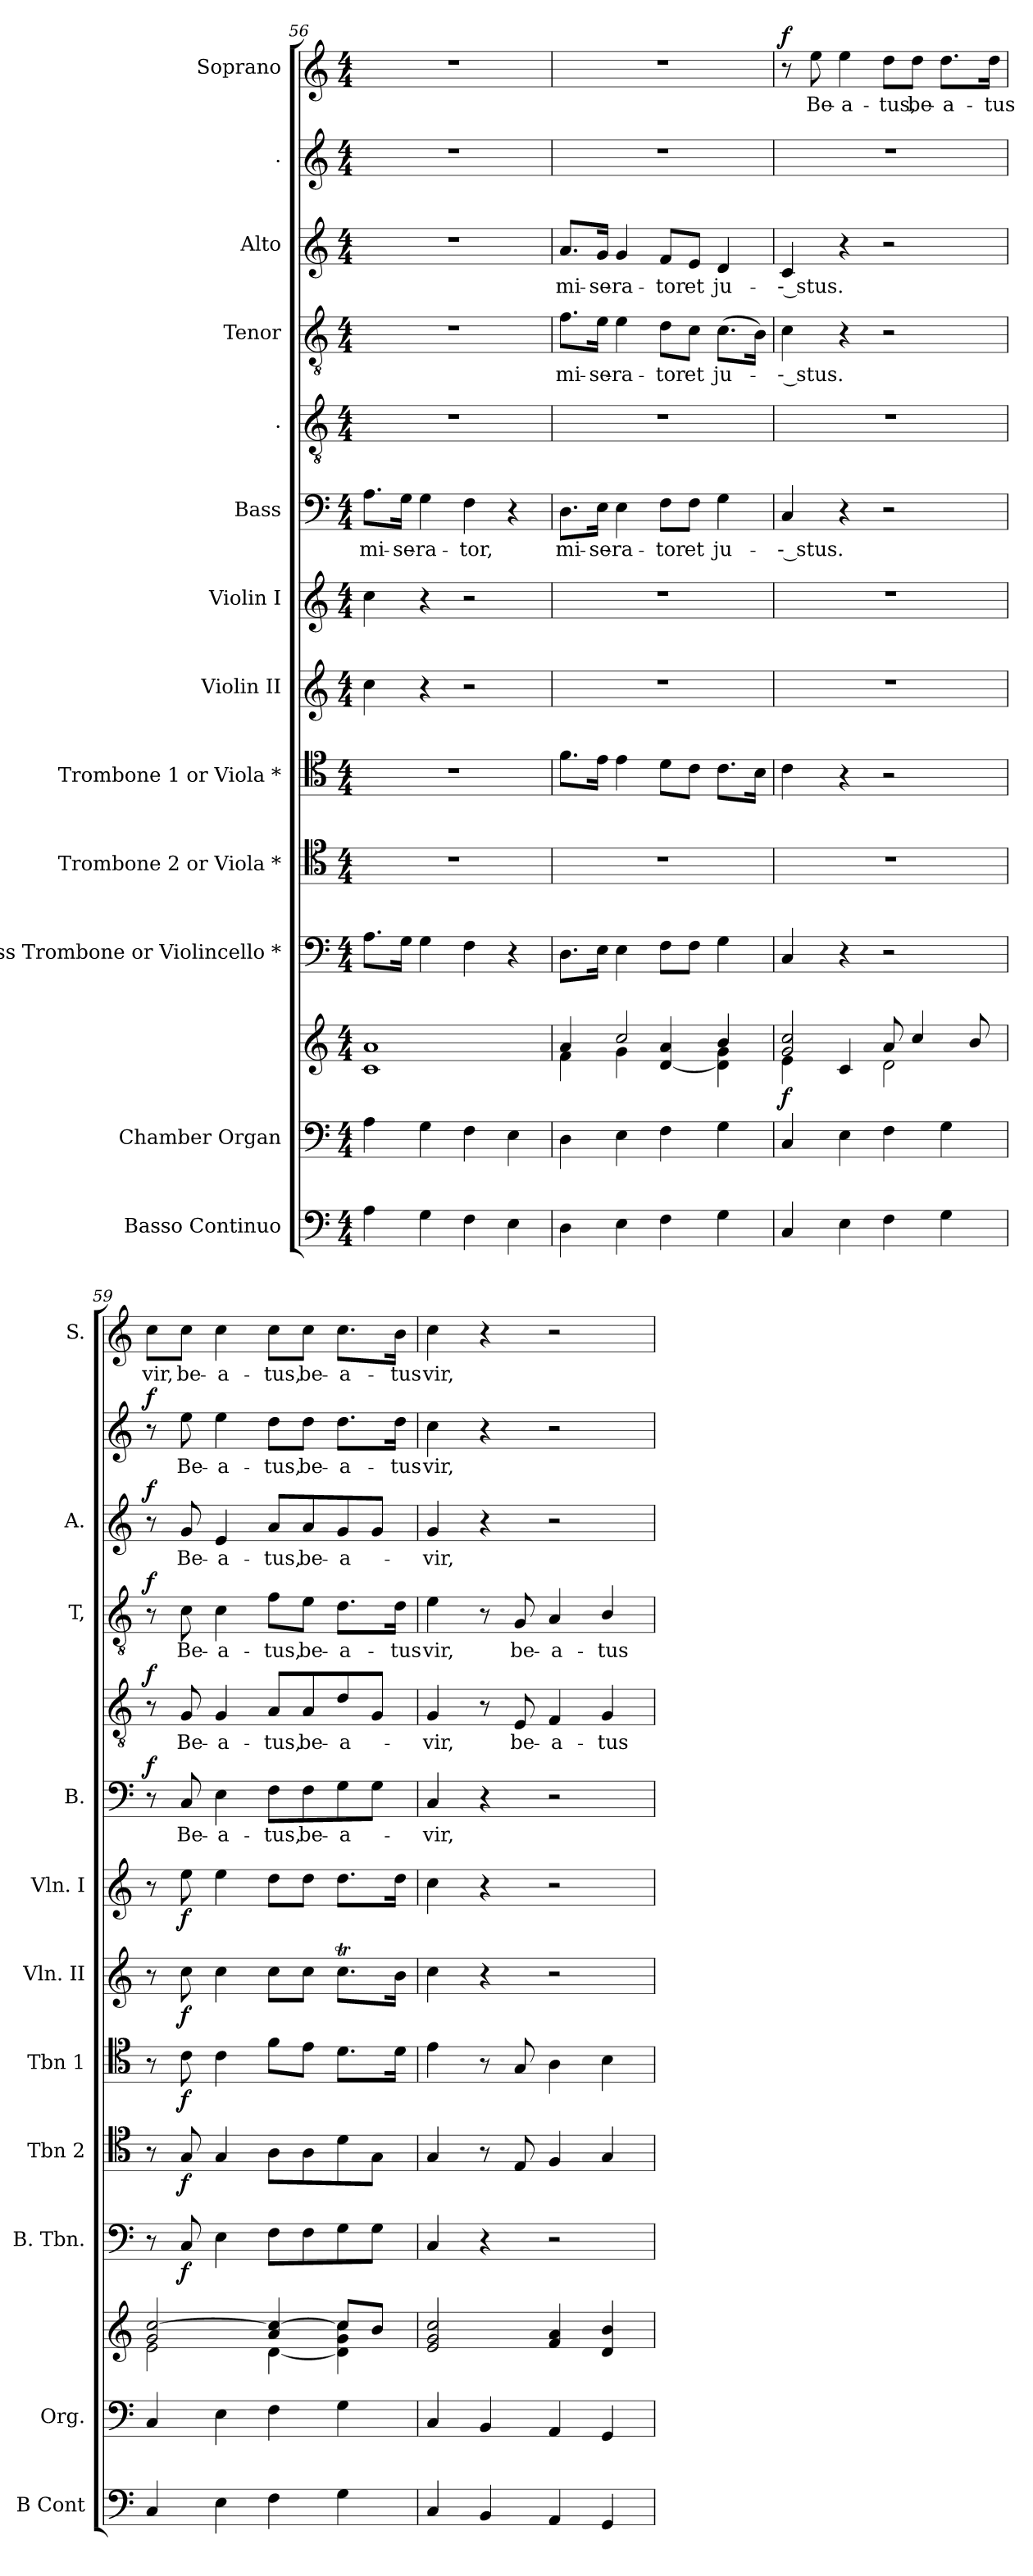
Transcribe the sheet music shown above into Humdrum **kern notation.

**kern	**kern	**kern	**dynam	**kern	**dynam	**kern	**dynam	**kern	**dynam	**kern	**dynam	**kern	**dynam	**kern	**text	**dynam	**kern	**text	**dynam	**kern	**text	**dynam	**kern	**text	**dynam	**kern	**text	**dynam	**kern	**text	**dynam
*part13	*part12	*part12	*part12	*part11	*part11	*part10	*part10	*part9	*part9	*part8	*part8	*part7	*part7	*part6	*part6	*part6	*part5	*part5	*part5	*part4	*part4	*part4	*part3	*part3	*part3	*part2	*part2	*part2	*part1	*part1	*part1
*staff14	*staff13	*staff12	*staff12/13	*staff11	*staff11	*staff10	*staff10	*staff9	*staff9	*staff8	*staff8	*staff7	*staff7	*staff6	*staff6	*staff6	*staff5	*staff5	*staff5	*staff4	*staff4	*staff4	*staff3	*staff3	*staff3	*staff2	*staff2	*staff2	*staff1	*staff1	*staff1
*I"Basso  Continuo	*I"Chamber  Organ	*	*	*I"Bass Trombone or Violincello *	*	*I"Trombone 2 or Viola *	*	*I"Trombone 1 or Viola *	*	*I"Violin II	*	*I"Violin I	*	*I"Bass	*	*	*I".	*	*	*I"Tenor	*	*	*I"Alto	*	*	*I".	*	*	*I"Soprano	*	*
*I'B Cont	*I'Org.	*	*	*I'B. Tbn.	*	*I'Tbn 2	*	*I'Tbn 1	*	*I'Vln. II	*	*I'Vln. I	*	*I'B.	*	*	*	*	*	*I'T,	*	*	*I'A.	*	*	*	*	*	*I'S.	*	*
*clefF4	*clefF4	*clefG2	*	*clefF4	*	*clefC4	*	*clefC4	*	*clefG2	*	*clefG2	*	*clefF4	*	*	*clefGv2	*	*	*clefGv2	*	*	*clefG2	*	*	*clefG2	*	*	*clefG2	*	*
*ITrd7c12	*	*	*	*	*	*	*	*	*	*	*	*	*	*	*	*	*ITrd7c12	*	*	*ITrd7c12	*	*	*	*	*	*	*	*	*	*	*
*k[]	*k[]	*k[]	*	*k[]	*	*k[]	*	*k[]	*	*k[]	*	*k[]	*	*k[]	*	*	*k[]	*	*	*k[]	*	*	*k[]	*	*	*k[]	*	*	*k[]	*	*
*M4/4	*M4/4	*M4/4	*	*M4/4	*	*M4/4	*	*M4/4	*	*M4/4	*	*M4/4	*	*M4/4	*	*	*M4/4	*	*	*M4/4	*	*	*M4/4	*	*	*M4/4	*	*	*M4/4	*	*
=56	=56	=56	=56	=56	=56	=56	=56	=56	=56	=56	=56	=56	=56	=56	=56	=56	=56	=56	=56	=56	=56	=56	=56	=56	=56	=56	=56	=56	=56	=56	=56
!	!	!	!	!	!	!	!	!	!	!	!	!	!	!	!LO:LY:b	!	!	!	!	!	!	!	!	!	!	!	!	!	!	!	!
4AA\	4A\	1c 1a	.	8.A\L	.	1r	.	1r	.	4cc\	.	4cc\	.	8.A\L	mi-	.	1r	.	.	1r	.	.	1r	.	.	1r	.	.	1r	.	.
!	!	!	!	!	!	!	!	!	!	!	!	!	!	!	!LO:LY:b	!	!	!	!	!	!	!	!	!	!	!	!	!	!	!	!
.	.	.	.	16G\Jk	.	.	.	.	.	.	.	.	.	16G\Jk	-se-	.	.	.	.	.	.	.	.	.	.	.	.	.	.	.	.
!	!	!	!	!	!	!	!	!	!	!	!	!	!	!	!LO:LY:b	!	!	!	!	!	!	!	!	!	!	!	!	!	!	!	!
4GG\	4G\	.	.	4G\	.	.	.	.	.	4r	.	4r	.	4G\	-ra-	.	.	.	.	.	.	.	.	.	.	.	.	.	.	.	.
!	!	!	!	!	!	!	!	!	!	!	!	!	!	!	!LO:LY:b	!	!	!	!	!	!	!	!	!	!	!	!	!	!	!	!
4FF\	4F\	.	.	4F\	.	.	.	.	.	2r	.	2r	.	4F\	-tor,	.	.	.	.	.	.	.	.	.	.	.	.	.	.	.	.
4EE\	4E\	.	.	4r	.	.	.	.	.	.	.	.	.	4r	.	.	.	.	.	.	.	.	.	.	.	.	.	.	.	.	.
=57	=57	=57	=57	=57	=57	=57	=57	=57	=57	=57	=57	=57	=57	=57	=57	=57	=57	=57	=57	=57	=57	=57	=57	=57	=57	=57	=57	=57	=57	=57	=57
*	*	*^	*	*	*	*	*	*	*	*	*	*	*	*	*	*	*	*	*	*	*	*	*	*	*	*	*	*	*	*	*
!	!	!	!	!	!	!	!	!	!	!	!	!	!	!	!	!LO:LY:b	!	!	!	!	!	!LO:LY:b	!	!	!LO:LY:b	!	!	!	!	!	!	!
4DD\	4D\	4a/	4f\	.	8.D\L	.	1r	.	8.f\L	.	1r	.	1r	.	8.D\L	mi-	.	1r	.	.	8.F\L	mi-	.	8.a/L	mi-	.	1r	.	.	1r	.	.
!	!	!	!	!	!	!	!	!	!	!	!	!	!	!	!	!LO:LY:b	!	!	!	!	!	!LO:LY:b	!	!	!LO:LY:b	!	!	!	!	!	!	!
.	.	.	.	.	16E\Jk	.	.	.	16e\Jk	.	.	.	.	.	16E\Jk	-se-	.	.	.	.	16E\Jk	-se-	.	16g/Jk	-se-	.	.	.	.	.	.	.
!	!	!	!	!	!	!	!	!	!	!	!	!	!	!	!	!LO:LY:b	!	!	!	!	!	!LO:LY:b	!	!	!LO:LY:b	!	!	!	!	!	!	!
4EE\	4E\	2cc/	4g\	.	4E\	.	.	.	4e\	.	.	.	.	.	4E\	-ra-	.	.	.	.	4E\	-ra-	.	4g/	-ra-	.	.	.	.	.	.	.
!	!	!	!	!	!	!	!	!	!	!	!	!	!	!	!	!LO:LY:b	!	!	!	!	!	!LO:LY:b	!	!	!LO:LY:b	!	!	!	!	!	!	!
4FF\	4F\	.	[4d/ 4a/	.	8F\L	.	.	.	8d\L	.	.	.	.	.	8F\L	-tor	.	.	.	.	8D\L	-tor	.	8f/L	-tor	.	.	.	.	.	.	.
!	!	!	!	!	!	!	!	!	!	!	!	!	!	!	!	!LO:LY:b	!	!	!	!	!	!LO:LY:b	!	!	!LO:LY:b	!	!	!	!	!	!	!
.	.	.	.	.	8F\J	.	.	.	8c\J	.	.	.	.	.	8F\J	et	.	.	.	.	8C\J	et	.	8e/J	et	.	.	.	.	.	.	.
!	!	!	!	!	!	!	!	!	!	!	!	!	!	!	!	!LO:LY:b	!	!	!	!	!	!LO:LY:b	!	!	!LO:LY:b	!	!	!	!	!	!	!
4GG\	4G\	4b/	4d\] 4g\	.	4G\	.	.	.	8.c\L	.	.	.	.	.	4G\	ju-	.	.	.	.	(>8.C\L	ju-	.	4d/	ju-	.	.	.	.	.	.	.
.	.	.	.	.	.	.	.	.	16B\Jk	.	.	.	.	.	.	.	.	.	.	.	16BB\Jk)	.	.	.	.	.	.	.	.	.	.	.
!!LO:PB:g=z
=58	=58	=58	=58	=58	=58	=58	=58	=58	=58	=58	=58	=58	=58	=58	=58	=58	=58	=58	=58	=58	=58	=58	=58	=58	=58	=58	=58	=58	=58	=58	=58	=58
!	!	!	!	!LO:DY:b	!	!	!	!	!	!	!	!	!	!	!	!LO:LY:b	!	!	!	!	!	!LO:LY:b	!	!	!LO:LY:b	!	!	!	!	!	!	!LO:DY:b
4CC/	4C/	2g/ 2cc/	4e\	f	4C/	.	1r	.	4c\	.	1r	.	1r	.	4C/	-- stus.	.	1r	.	.	4C\	-- stus.	.	4c/	-- stus.	.	1r	.	.	8r	.	f
!	!	!	!	!	!	!	!	!	!	!	!	!	!	!	!	!	!	!	!	!	!	!	!	!	!	!	!	!	!	!	!LO:LY:b	!
.	.	.	.	.	.	.	.	.	.	.	.	.	.	.	.	.	.	.	.	.	.	.	.	.	.	.	.	.	.	8ee\	Be-	.
!	!	!	!	!	!	!	!	!	!	!	!	!	!	!	!	!	!	!	!	!	!	!	!	!	!	!	!	!	!	!	!LO:LY:b	!
4EE\	4E\	.	4c/	.	4r	.	.	.	4r	.	.	.	.	.	4r	.	.	.	.	.	4r	.	.	4r	.	.	.	.	.	4ee\	-a-	.
!	!	!	!	!	!	!	!	!	!	!	!	!	!	!	!	!	!	!	!	!	!	!	!	!	!	!	!	!	!	!	!LO:LY:b	!
4FF\	4F\	8a/	2d\	.	2r	.	.	.	2r	.	.	.	.	.	2r	.	.	.	.	.	2r	.	.	2r	.	.	.	.	.	8dd\L	-tus,	.
!	!	!	!	!	!	!	!	!	!	!	!	!	!	!	!	!	!	!	!	!	!	!	!	!	!	!	!	!	!	!	!LO:LY:b	!
.	.	4cc/	.	.	.	.	.	.	.	.	.	.	.	.	.	.	.	.	.	.	.	.	.	.	.	.	.	.	.	8dd\J	be-	.
!	!	!	!	!	!	!	!	!	!	!	!	!	!	!	!	!	!	!	!	!	!	!	!	!	!	!	!	!	!	!	!LO:LY:b	!
4GG\	4G\	.	.	.	.	.	.	.	.	.	.	.	.	.	.	.	.	.	.	.	.	.	.	.	.	.	.	.	.	8.dd\L	-a-	.
.	.	8b/	.	.	.	.	.	.	.	.	.	.	.	.	.	.	.	.	.	.	.	.	.	.	.	.	.	.	.	.	.	.
!	!	!	!	!	!	!	!	!	!	!	!	!	!	!	!	!	!	!	!	!	!	!	!	!	!	!	!	!	!	!	!LO:LY:b	!
.	.	.	.	.	.	.	.	.	.	.	.	.	.	.	.	.	.	.	.	.	.	.	.	.	.	.	.	.	.	16dd\Jk	-tus	.
=59	=59	=59	=59	=59	=59	=59	=59	=59	=59	=59	=59	=59	=59	=59	=59	=59	=59	=59	=59	=59	=59	=59	=59	=59	=59	=59	=59	=59	=59	=59	=59	=59
!	!	!	!	!	!	!	!	!	!	!	!	!	!	!	!	!	!LO:DY:b	!	!	!LO:DY:b	!	!	!LO:DY:b	!	!	!LO:DY:b	!	!	!LO:DY:b	!	!LO:LY:b	!
4CC/	4C/	2g/ [2cc/	2e\	.	8r	.	8r	.	8r	.	8r	.	8r	.	8r	.	f	8r	.	f	8r	.	f	8r	.	f	8r	.	f	8cc\L	vir,	.
!	!	!	!	!	!	!LO:DY:b	!	!LO:DY:b	!	!LO:DY:b	!	!LO:DY:b	!	!LO:DY:b	!	!LO:LY:b	!	!	!LO:LY:b	!	!	!LO:LY:b	!	!	!LO:LY:b	!	!	!LO:LY:b	!	!	!LO:LY:b	!
.	.	.	.	.	8C/	f	8G/	f	8c\	f	8cc\	f	8ee\	f	8C/	Be-	.	8GG/	Be-	.	8C\	Be-	.	8g/	Be-	.	8ee\	Be-	.	8cc\J	be-	.
!	!	!	!	!	!	!	!	!	!	!	!	!	!	!	!	!LO:LY:b	!	!	!LO:LY:b	!	!	!LO:LY:b	!	!	!LO:LY:b	!	!	!LO:LY:b	!	!	!LO:LY:b	!
4EE\	4E\	.	.	.	4E\	.	4G/	.	4c\	.	4cc\	.	4ee\	.	4E\	-a-	.	4GG/	-a-	.	4C\	-a-	.	4e/	-a-	.	4ee\	-a-	.	4cc\	-a-	.
!	!	!	!	!	!	!	!	!	!	!	!	!	!	!	!	!LO:LY:b	!	!	!LO:LY:b	!	!	!LO:LY:b	!	!	!LO:LY:b	!	!	!LO:LY:b	!	!	!LO:LY:b	!
4FF\	4F\	4a/ 4cc/_	[4d\	.	8F\L	.	8A\L	.	8f\L	.	8cc\L	.	8dd\L	.	8F\L	-tus,	.	8AA/L	-tus,	.	8F\L	-tus,	.	8a/L	-tus,	.	8dd\L	-tus,	.	8cc\L	-tus,	.
!	!	!	!	!	!	!	!	!	!	!	!	!	!	!	!	!LO:LY:b	!	!	!LO:LY:b	!	!	!LO:LY:b	!	!	!LO:LY:b	!	!	!LO:LY:b	!	!	!LO:LY:b	!
.	.	.	.	.	8F\	.	8A\	.	8e\J	.	8cc\J	.	8dd\J	.	8F\	be-	.	8AA/	be-	.	8E\J	be-	.	8a/	be-	.	8dd\J	be-	.	8cc\J	be-	.
!	!	!	!	!	!	!	!	!	!	!	!	!	!	!	!	!LO:LY:b	!	!	!LO:LY:b	!	!	!LO:LY:b	!	!	!LO:LY:b	!	!	!LO:LY:b	!	!	!LO:LY:b	!
4GG\	4G\	8cc/L]	4d\] 4g\ 4cc\	.	8G\	.	8d\	.	8.d\L	.	8.ccT\L	.	8.dd\L	.	8G\	-a-	.	8D/	-a-	.	8.D\L	-a-	.	8g/	-a-	.	8.dd\L	-a-	.	8.cc\L	-a-	.
.	.	8b/J	.	.	8G\J	.	8G\J	.	.	.	.	.	.	.	8G\J	.	.	8GG/J	.	.	.	.	.	8g/J	.	.	.	.	.	.	.	.
!	!	!	!	!	!	!	!	!	!	!	!	!	!	!	!	!	!	!	!	!	!	!LO:LY:b	!	!	!	!	!	!LO:LY:b	!	!	!LO:LY:b	!
.	.	.	.	.	.	.	.	.	16d\Jk	.	16b\Jk	.	16dd\Jk	.	.	.	.	.	.	.	16D\Jk	-tus	.	.	.	.	16dd\Jk	-tus	.	16b\Jk	-tus	.
*	*	*v	*v	*	*	*	*	*	*	*	*	*	*	*	*	*	*	*	*	*	*	*	*	*	*	*	*	*	*	*	*	*
=60	=60	=60	=60	=60	=60	=60	=60	=60	=60	=60	=60	=60	=60	=60	=60	=60	=60	=60	=60	=60	=60	=60	=60	=60	=60	=60	=60	=60	=60	=60	=60
!	!	!	!	!	!	!	!	!	!	!	!	!	!	!	!LO:LY:b	!	!	!LO:LY:b	!	!	!LO:LY:b	!	!	!LO:LY:b	!	!	!LO:LY:b	!	!	!LO:LY:b	!
4CC/	4C/	2e/ 2g/ 2cc/	.	4C/	.	4G/	.	4e\	.	4cc\	.	4cc\	.	4C/	vir,	.	4GG/	vir,	.	4E\	vir,	.	4g/	vir,	.	4cc\	vir,	.	4cc\	vir,	.
4BBB/	4BB/	.	.	4r	.	8r	.	8r	.	4r	.	4r	.	4r	.	.	8r	.	.	8r	.	.	4r	.	.	4r	.	.	4r	.	.
!	!	!	!	!	!	!	!	!	!	!	!	!	!	!	!	!	!	!LO:LY:b	!	!	!LO:LY:b	!	!	!	!	!	!	!	!	!	!
.	.	.	.	.	.	8E/	.	8G/	.	.	.	.	.	.	.	.	8EE/	be-	.	8GG/	be-	.	.	.	.	.	.	.	.	.	.
!	!	!	!	!	!	!	!	!	!	!	!	!	!	!	!	!	!	!LO:LY:b	!	!	!LO:LY:b	!	!	!	!	!	!	!	!	!	!
4AAA/	4AA/	4f/ 4a/	.	2r	.	4F/	.	4A\	.	2r	.	2r	.	2r	.	.	4FF/	-a-	.	4AA/	-a-	.	2r	.	.	2r	.	.	2r	.	.
!	!	!	!	!	!	!	!	!	!	!	!	!	!	!	!	!	!	!LO:LY:b	!	!	!LO:LY:b	!	!	!	!	!	!	!	!	!	!
4GGG/	4GG/	4d/ 4b/	.	.	.	4G/	.	4B\	.	.	.	.	.	.	.	.	4GG/	-tus	.	4BB/	-tus	.	.	.	.	.	.	.	.	.	.
=	=	=	=	=	=	=	=	=	=	=	=	=	=	=	=	=	=	=	=	=	=	=	=	=	=	=	=	=	=	=	=
*-	*-	*-	*-	*-	*-	*-	*-	*-	*-	*-	*-	*-	*-	*-	*-	*-	*-	*-	*-	*-	*-	*-	*-	*-	*-	*-	*-	*-	*-	*-	*-
